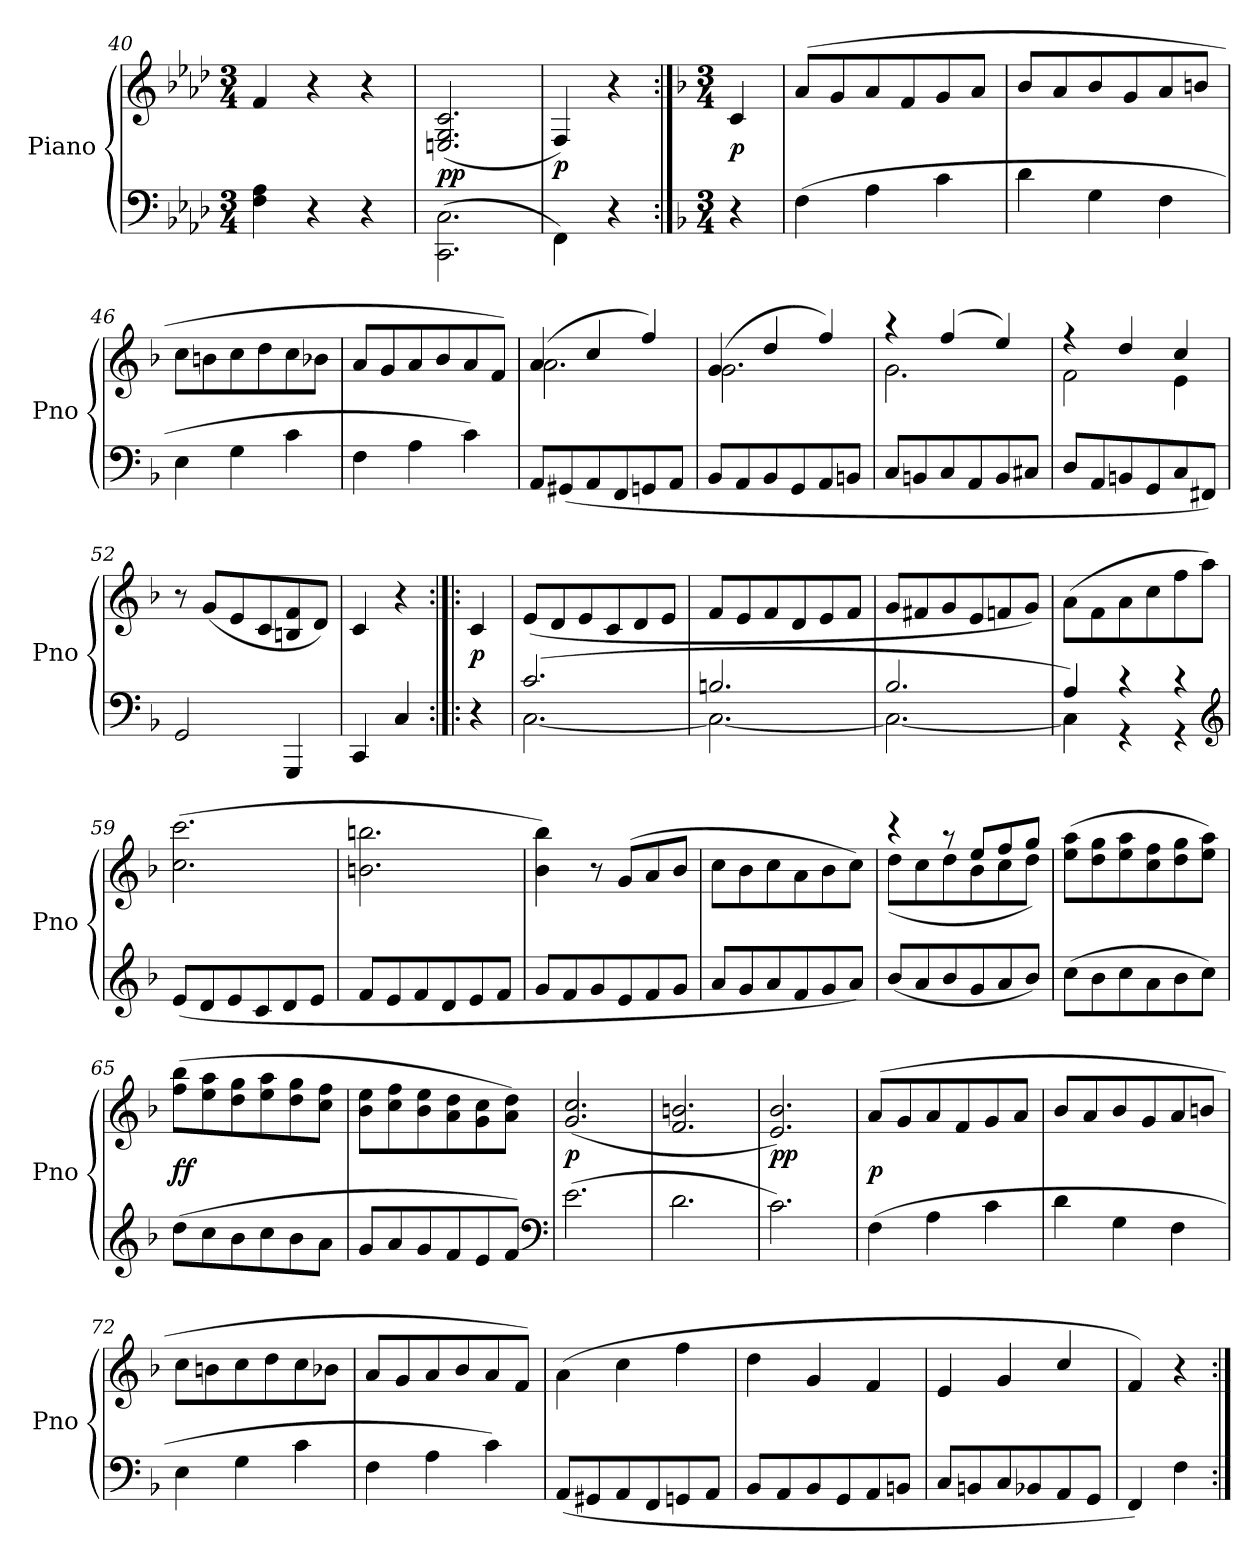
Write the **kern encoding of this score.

**kern	**kern	**dynam
*part1	*part1	*part1
*staff2	*staff1	*staff1/2
*I"Piano	*	*
*I'Pno	*	*
*clefF4	*clefG2	*
*k[b-e-a-d-]	*k[b-e-a-d-]	*
*M3/4	*M3/4	*
=40	=40	=40
4F\ 4A-\	4f/	.
4r	4r	.
4r	4r	.
=41	=41	=41
(2.CC\ 2.C\	(2.En/ 2.G/ 2.c/	pp
=42	=42	=42
4FF\)	4F/)	p
4r	4r	.
=43:|!	=43:|!	=43:|!
*k[b-]	*k[b-]	*
*M3/4	*M3/4	*
4r	4c/	p
=44	=44	=44
(4F\	(8a/L	.
.	8g/	.
4A\	8a/	.
.	8f/	.
4c\	8g/	.
.	8a/J	.
=45	=45	=45
4d\	8b-/L	.
.	8a/	.
4G\	8b-/	.
.	8g/	.
4F\	8a/	.
.	8bn/J	.
=46	=46	=46
4E\	8cc\L	.
.	8bn\	.
4G\	8cc\	.
.	8dd\	.
4c\	8cc\	.
.	8b-X\J	.
=47	=47	=47
4F\	8a/L	.
.	8g/	.
4A\	8a/	.
.	8b-/	.
4c\)	8a/	.
.	8f/J)	.
=48	=48	=48
*	*^	*
8AA/L	(4a/	2.a\	.
(8GG#X/	.	.	.
8AA/	4cc/	.	.
8FF/	.	.	.
8GGn/	4ff/)	.	.
8AA/J	.	.	.
=49	=49	=49	=49
8BB-/L	(4g/	2.g\	.
8AA/	.	.	.
8BB-/	4dd/	.	.
8GG/	.	.	.
8AA/	4ff/)	.	.
8BBn/J	.	.	.
=50	=50	=50	=50
8C/L	4r	2.g\	.
8BBn/	.	.	.
8C/	(4ff/	.	.
8AA/	.	.	.
8BB/	4ee/)	.	.
8C#X/J	.	.	.
=51	=51	=51	=51
8D/L	4r	2f\	.
8AA/	.	.	.
8BBn/	4dd/	.	.
8GG/	.	.	.
8C/	4cc/	4e\	.
8FF#X/J)	.	.	.
*	*v	*v	*
=52	=52	=52
2GG/	8r	.
.	(8g/L	.
.	8e/	.
.	8c/	.
4GGG/	8Bn/ 8f/	.
.	8d/J)	.
=53	=53	=53
4CC/	4c/	.
4C/	4r	.
=54:|!|:	=54:|!|:	=54:|!|:
4r	4c/	p
=55	=55	=55
*^	*	*
(2.c/	[2.C\	(8e/L	.
.	.	8d/	.
.	.	8e/	.
.	.	8c/	.
.	.	8d/	.
.	.	8e/J	.
=56	=56	=56	=56
2.Bn/	2.C\_	8f/L	.
.	.	8e/	.
.	.	8f/	.
.	.	8d/	.
.	.	8e/	.
.	.	8f/J	.
=57	=57	=57	=57
2.B-/	2.C\_	8g/L	.
.	.	8f#X/	.
.	.	8g/	.
.	.	8e/	.
.	.	8fn/	.
.	.	8g/J)	.
=58	=58	=58	=58
4A/)	4C\]	(8a\L	.
.	.	8f\	.
4r	4r	8a\	.
.	.	8cc\	.
4r	4r	8ff\	.
.	.	8aa\J)	.
*v	*v	*	*
*clefG2	*	*
=59	=59	=59
(8e/L	(2.cc\ 2.ccc\	.
8d/	.	.
8e/	.	.
8c/	.	.
8d/	.	.
8e/J	.	.
=60	=60	=60
8f/L	2.bn\ 2.bbn\	.
8e/	.	.
8f/	.	.
8d/	.	.
8e/	.	.
8f/J	.	.
=61	=61	=61
8g/L	4b-\ 4bb-\)	.
8f/	.	.
8g/	8r	.
8e/	(8g/L	.
8f/	8a/	.
8g/J	8b-/J	.
=62	=62	=62
8a/L	8cc\L	.
8g/	8b-\	.
8a/	8cc\	.
8f/	8a\	.
8g/	8b-\	.
8a/J)	8cc\J)	.
=63	=63	=63
*	*^	*
(8b-/L	4r	(8dd\L	.
8a/	.	8cc\	.
8b-/	8r	8dd\	.
8g/	8ee/L	8b-\	.
8a/	8ff/	8cc\	.
8b-/J)	8gg/J)	8dd\J	.
*	*v	*v	*
=64	=64	=64
(8cc\L	(8ee\ 8aa\L	.
8b-\	8dd\ 8gg\	.
8cc\	8ee\ 8aa\	.
8a\	8cc\ 8ff\	.
8b-\	8dd\ 8gg\	.
8cc\J)	8ee\ 8aa\J)	.
=65	=65	=65
(8dd\L	(8ff\ 8bb-\L	ff
8cc\	8ee\ 8aa\	.
8b-\	8dd\ 8gg\	.
8cc\	8ee\ 8aa\	.
8b-\	8dd\ 8gg\	.
8a\J	8cc\ 8ff\J	.
=66	=66	=66
8g/L	8b-\ 8ee\L	.
8a/	8cc\ 8ff\	.
8g/	8b-\ 8ee\	.
8f/	8a\ 8dd\	.
8e/	8g\ 8cc\	.
8f/J)	8a\ 8dd\J)	.
*clefF4	*	*
=67	=67	=67
(2.e\	(2.g/ 2.cc/	p
=68	=68	=68
2.d\	2.f/ 2.bn/	.
=69	=69	=69
2.c\)	2.e/ 2.b-/)	pp
=70	=70	=70
(4F\	(8a/L	p
.	8g/	.
4A\	8a/	.
.	8f/	.
4c\	8g/	.
.	8a/J	.
=71	=71	=71
4d\	8b-/L	.
.	8a/	.
4G\	8b-/	.
.	8g/	.
4F\	8a/	.
.	8bn/J	.
=72	=72	=72
4E\	8cc\L	.
.	8bn\	.
4G\	8cc\	.
.	8dd\	.
4c\	8cc\	.
.	8b-X\J	.
=73	=73	=73
4F\	8a/L	.
.	8g/	.
4A\	8a/	.
.	8b-/	.
4c\)	8a/	.
.	8f/J)	.
=74	=74	=74
(8AA/L	(4a\	.
8GG#X/	.	.
8AA/	4cc\	.
8FF/	.	.
8GGn/	4ff\	.
8AA/J	.	.
=75	=75	=75
8BB-/L	4dd\	.
8AA/	.	.
8BB-/	4g/	.
8GG/	.	.
8AA/	4f/	.
8BBn/J	.	.
=76	=76	=76
8C/L	4e/	.
8BBn/	.	.
8C/	4g/	.
8BB-X/	.	.
8AA/	4cc/	.
8GG/J	.	.
=77	=77	=77
4FF/)	4f/)	.
4F\	4r	.
=:|!	=:|!	=:|!
*-	*-	*-
